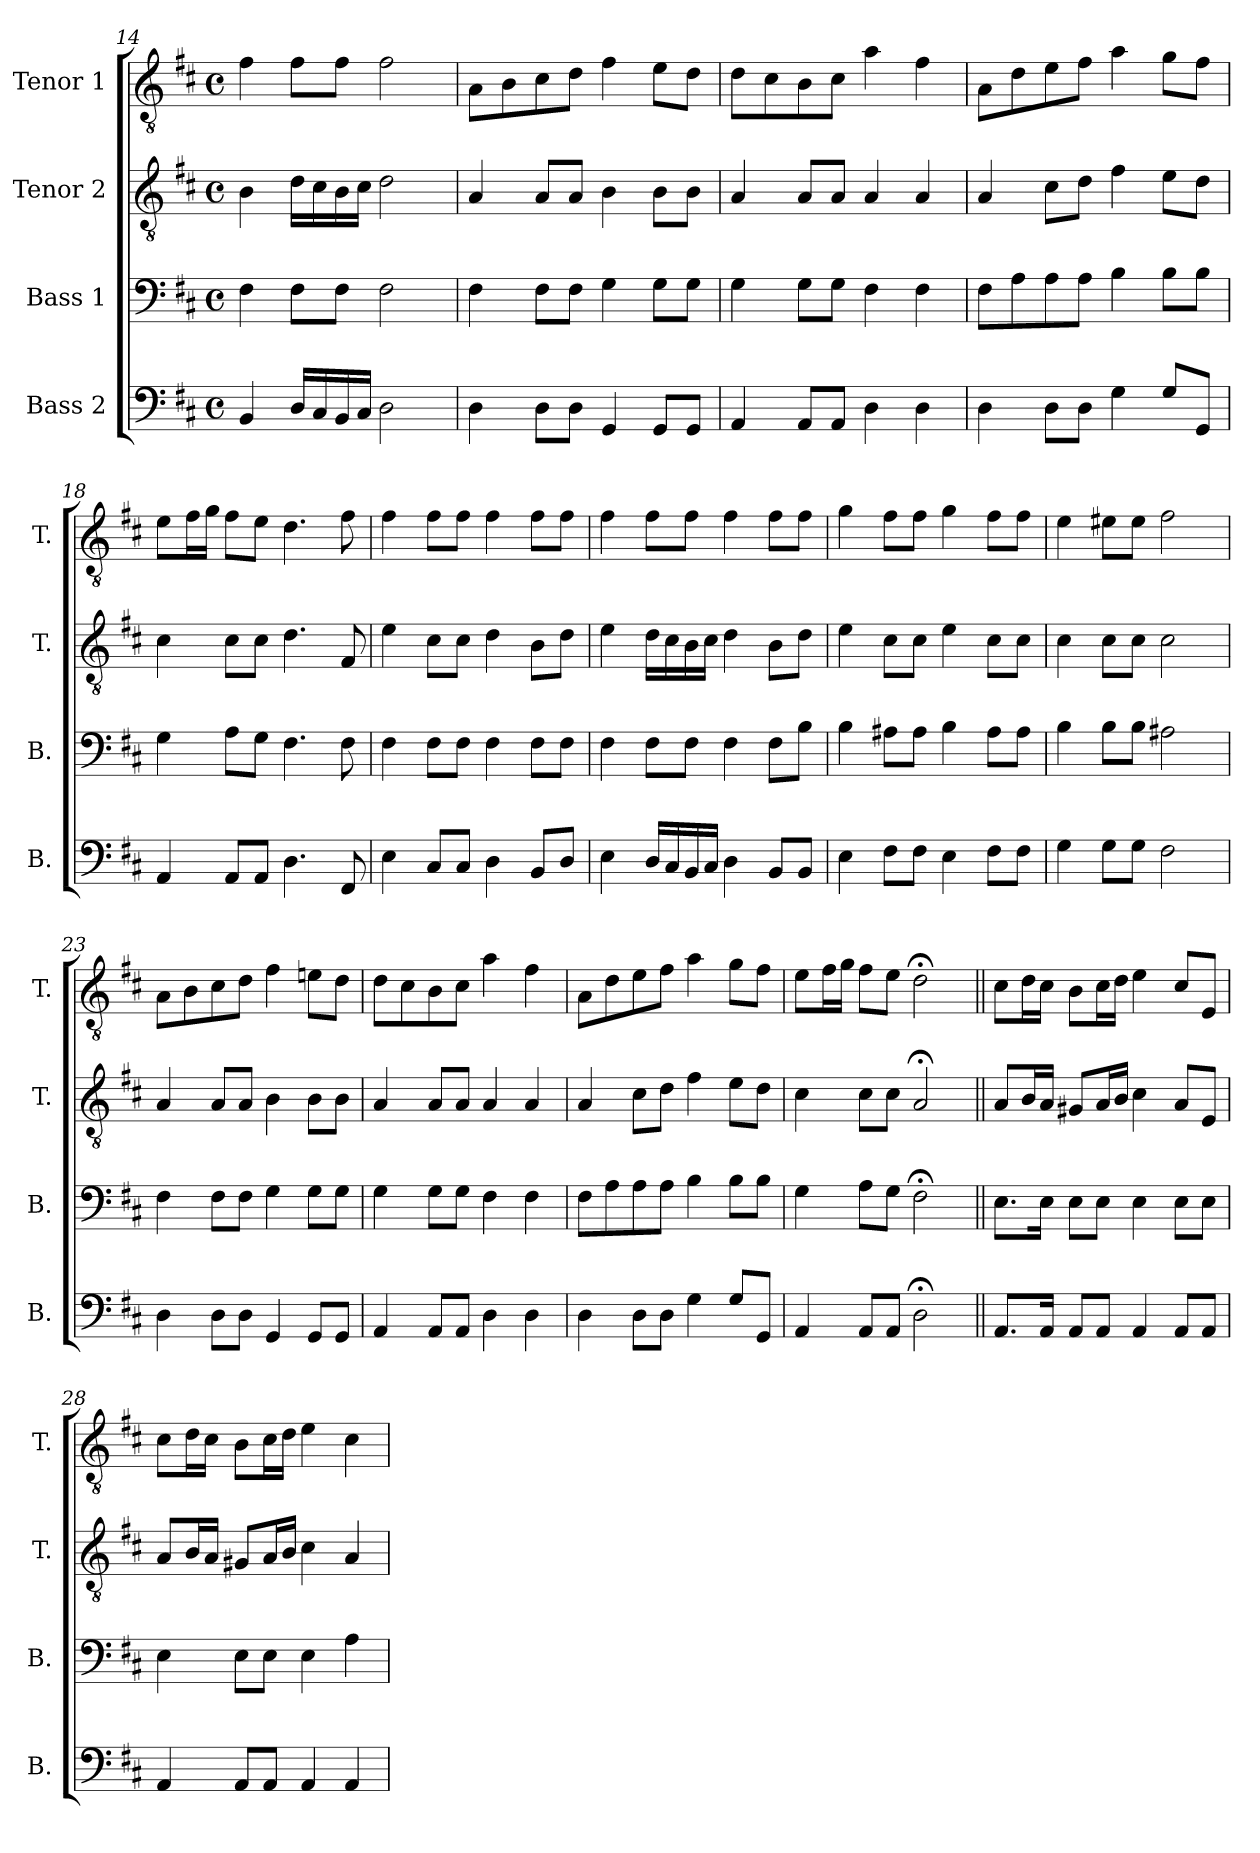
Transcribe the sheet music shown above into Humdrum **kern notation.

**kern	**kern	**kern	**kern
*part4	*part3	*part2	*part1
*staff4	*staff3	*staff2	*staff1
*I"Bass 2	*I"Bass 1	*I"Tenor 2	*I"Tenor 1
*I'B.	*I'B.	*I'T.	*I'T.
*clefF4	*clefF4	*clefGv2	*clefGv2
*	*	*ITrd7c12	*ITrd7c12
*k[f#c#]	*k[f#c#]	*k[f#c#]	*k[f#c#]
*D:	*D:	*D:	*D:
*M4/4	*M4/4	*M4/4	*M4/4
*met(c)	*met(c)	*met(c)	*met(c)
=14	=14	=14	=14
4BBi/	4F#i\	4BBi\	4F#i\
16Di/LL	8F#i\L	16Di\LL	8F#i\L
16C#i/	.	16C#i\	.
16BBi/	8F#i\J	16BBi\	8F#i\J
16C#i/JJ	.	16C#i\JJ	.
2Di\	2F#i\	2Di\	2F#i\
!!LO:LB:g=z
=15	=15	=15	=15
4Di\	4F#i\	4AAi/	8AAi\L
.	.	.	8BBi\
8Di\L	8F#i\L	8AAi/L	8C#i\
8Di\J	8F#i\J	8AAi/J	8Di\J
4GGi/	4Gi\	4BBi\	4F#i\
8GGi/L	8Gi\L	8BBi\L	8Ei\L
8GGi/J	8Gi\J	8BBi\J	8Di\J
=16	=16	=16	=16
4AAi/	4Gi\	4AAi/	8Di\L
.	.	.	8C#i\
8AAi/L	8Gi\L	8AAi/L	8BBi\
8AAi/J	8Gi\J	8AAi/J	8C#i\J
4Di\	4F#i\	4AAi/	4Ai\
4Di\	4F#i\	4AAi/	4F#i\
=17	=17	=17	=17
4Di\	8F#i\L	4AAi/	8AAi\L
.	8Ai\	.	8Di\
8Di\L	8Ai\	8C#i\L	8Ei\
8Di\J	8Ai\J	8Di\J	8F#i\J
4Gi\	4Bi\	4F#i\	4Ai\
8Gi/L	8Bi\L	8Ei\L	8Gi\L
8GGi/J	8Bi\J	8Di\J	8F#i\J
=18	=18	=18	=18
4AAi/	4Gi\	4C#i\	8Ei\L
.	.	.	16F#i\L
.	.	.	16Gi\JJ
8AAi/L	8Ai\L	8C#i\L	8F#i\L
8AAi/J	8Gi\J	8C#i\J	8Ei\J
4.Di\	4.F#i\	4.Di\	4.Di\
8FF#i/	8F#i\	8FF#i/	8F#i\
=19	=19	=19	=19
4Ei\	4F#i\	4Ei\	4F#i\
8C#i/L	8F#i\L	8C#i\L	8F#i\L
8C#i/J	8F#i\J	8C#i\J	8F#i\J
4Di\	4F#i\	4Di\	4F#i\
8BBi/L	8F#i\L	8BBi\L	8F#i\L
8Di/J	8F#i\J	8Di\J	8F#i\J
!!LO:PB:g=z
=20	=20	=20	=20
4Ei\	4F#i\	4Ei\	4F#i\
16Di/LL	8F#i\L	16Di\LL	8F#i\L
16C#i/	.	16C#i\	.
16BBi/	8F#i\J	16BBi\	8F#i\J
16C#i/JJ	.	16C#i\JJ	.
4Di\	4F#i\	4Di\	4F#i\
8BBi/L	8F#i\L	8BBi\L	8F#i\L
8BBi/J	8Bi\J	8Di\J	8F#i\J
=21	=21	=21	=21
4Ei\	4Bi\	4Ei\	4Gi\
8F#i\L	8A#Xi\L	8C#i\L	8F#i\L
8F#i\J	8A#i\J	8C#i\J	8F#i\J
4Ei\	4Bi\	4Ei\	4Gi\
8F#i\L	8A#i\L	8C#i\L	8F#i\L
8F#i\J	8A#i\J	8C#i\J	8F#i\J
=22	=22	=22	=22
4Gi\	4Bi\	4C#i\	4Ei\
8Gi\L	8Bi\L	8C#i\L	8E#Xi\L
8Gi\J	8Bi\J	8C#i\J	8E#i\J
2F#i\	2A#Xi\	2C#i\	2F#i\
=23	=23	=23	=23
4Di\	4F#i\	4AAi/	8AAi\L
.	.	.	8BBi\
8Di\L	8F#i\L	8AAi/L	8C#i\
8Di\J	8F#i\J	8AAi/J	8Di\J
4GGi/	4Gi\	4BBi\	4F#i\
8GGi/L	8Gi\L	8BBi\L	8Eni\L
8GGi/J	8Gi\J	8BBi\J	8Di\J
=24	=24	=24	=24
4AAi/	4Gi\	4AAi/	8Di\L
.	.	.	8C#i\
8AAi/L	8Gi\L	8AAi/L	8BBi\
8AAi/J	8Gi\J	8AAi/J	8C#i\J
4Di\	4F#i\	4AAi/	4Ai\
4Di\	4F#i\	4AAi/	4F#i\
!!LO:LB:g=z
=25	=25	=25	=25
4Di\	8F#i\L	4AAi/	8AAi\L
.	8Ai\	.	8Di\
8Di\L	8Ai\	8C#i\L	8Ei\
8Di\J	8Ai\J	8Di\J	8F#i\J
4Gi\	4Bi\	4F#i\	4Ai\
8Gi/L	8Bi\L	8Ei\L	8Gi\L
8GGi/J	8Bi\J	8Di\J	8F#i\J
=26	=26	=26	=26
4AAi/	4Gi\	4C#i\	8Ei\L
.	.	.	16F#i\L
.	.	.	16Gi\JJ
8AAi/L	8Ai\L	8C#i\L	8F#i\L
8AAi/J	8Gi\J	8C#i\J	8Ei\J
2D;i\	2F#;i\	2AA;i/	2D;i\
=27||	=27||	=27||	=27||
8.AAi/L	8.Ei\L	8AAi/L	8C#i\L
.	.	16BBi/L	16Di\L
16AAi/Jk	16Ei\Jk	16AAi/JJ	16C#i\JJ
8AAi/L	8Ei\L	8GG#Xi/L	8BBi\L
8AAi/J	8Ei\J	16AAi/L	16C#i\L
.	.	16BBi/JJ	16Di\JJ
4AAi/	4Ei\	4C#i\	4Ei\
8AAi/L	8Ei\L	8AAi/L	8C#i/L
8AAi/J	8Ei\J	8EEi/J	8EEi/J
=28	=28	=28	=28
4AAi/	4Ei\	8AAi/L	8C#i\L
.	.	16BBi/L	16Di\L
.	.	16AAi/JJ	16C#i\JJ
8AAi/L	8Ei\L	8GG#Xi/L	8BBi\L
8AAi/J	8Ei\J	16AAi/L	16C#i\L
.	.	16BBi/JJ	16Di\JJ
4AAi/	4Ei\	4C#i\	4Ei\
4AAi/	4Ai\	4AAi/	4C#i\
=	=	=	=
*-	*-	*-	*-
